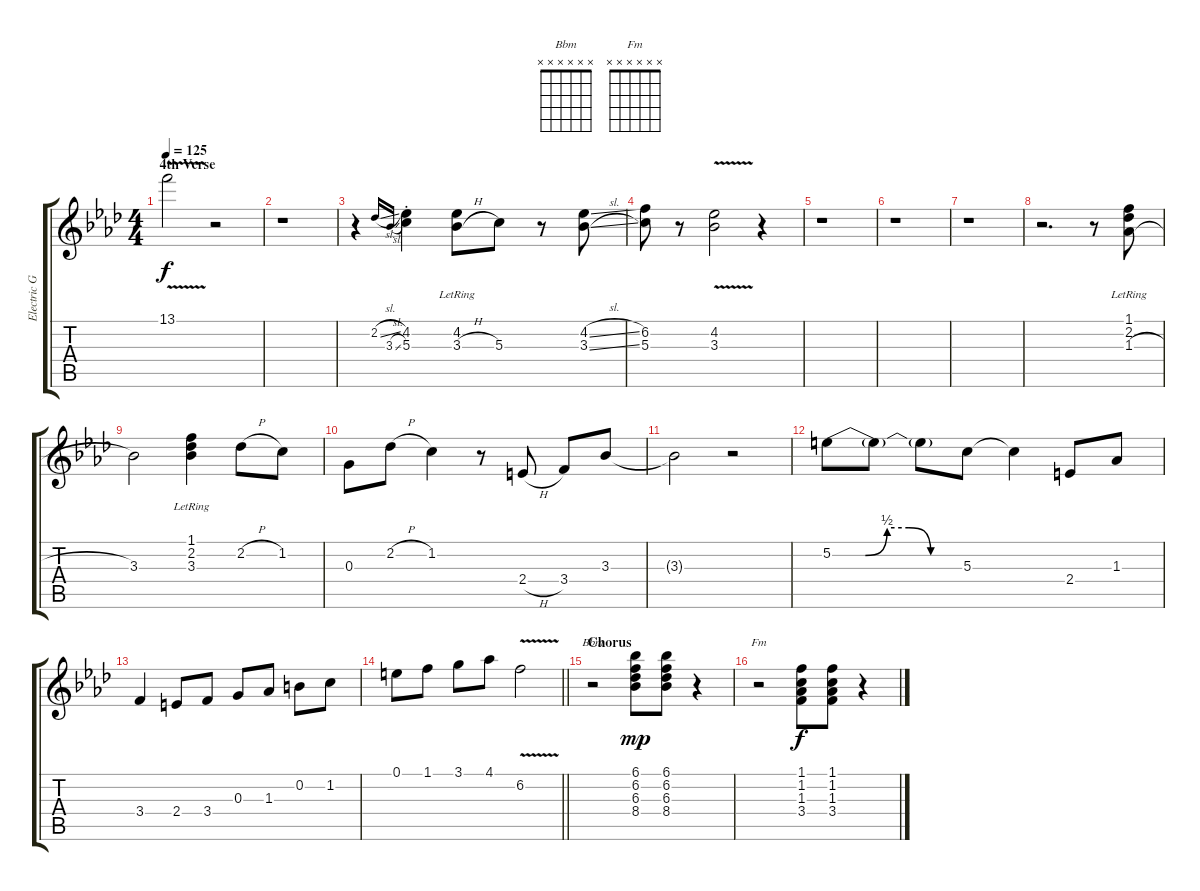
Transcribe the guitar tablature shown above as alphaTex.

\track ("Electric Guitar" "Electric G") {instrument electricguitarclean}
\staff {score tabs}
\tuning (E4 B3 G3 D3 A2 E2) {hide}
\chord ("Bbm" x x x x x x)
\chord ("Fm" x x x x x x)
\ts (4 4)
\section ("" "4th Verse")
\tempo 125
\clef g2
\ks fminor
13.1{v}.2{dy f} r.2 |
r.1 |
r.4 2.2{sl}.16{gr onbeat} 3.3{sl}.16{gr onbeat} (4.2{st} 5.3{st}).4 (4.2{lr} 3.3{h}).8 5.3.8 r.8 (4.2{sl} 3.3{sl}).8 |
(6.2 5.3).8 r.8 (4.2{v} 3.3{v}).2 r.4 |
r.1 |
r.1 |
r.1 |
r.2{d} r.8 (1.1{lr} 2.2{lr} 1.3{h}).8 |
3.3.2 (1.1{lr} 2.2 3.3{lr}).4 2.2{h}.8 1.2.8 |
0.3.8 2.2{h}.8 1.2.4 r.8 2.4{h}.8 3.4.8 3.3.8 |
3.3{t}.2 r.2 |
5.2{be (custom 0 0 15 0 25 2 35 2 45 0 60 0)}.8 5.2{t}.8 5.2{t}.8 5.3.8 5.3{t}.4 2.4.8 1.3.8 |
3.4.4 2.4.8 3.4.8 0.3.8 1.3.8 0.2.8 1.2.8 |
\barLineRight lightlight
0.1.8 1.1.8 3.1.8 4.1.8 6.2{v}.2 |
\section ("" "Chorus")
r.2{ch "Bbm"} (6.1 6.2 6.3 8.4).8{dy mp} (6.1 6.2 6.3 8.4).8 r.4 |
r.2{ch "Fm"} (1.1 1.2 1.3 3.4).8{dy f} (1.1 1.2 1.3 3.4).8 r.4
